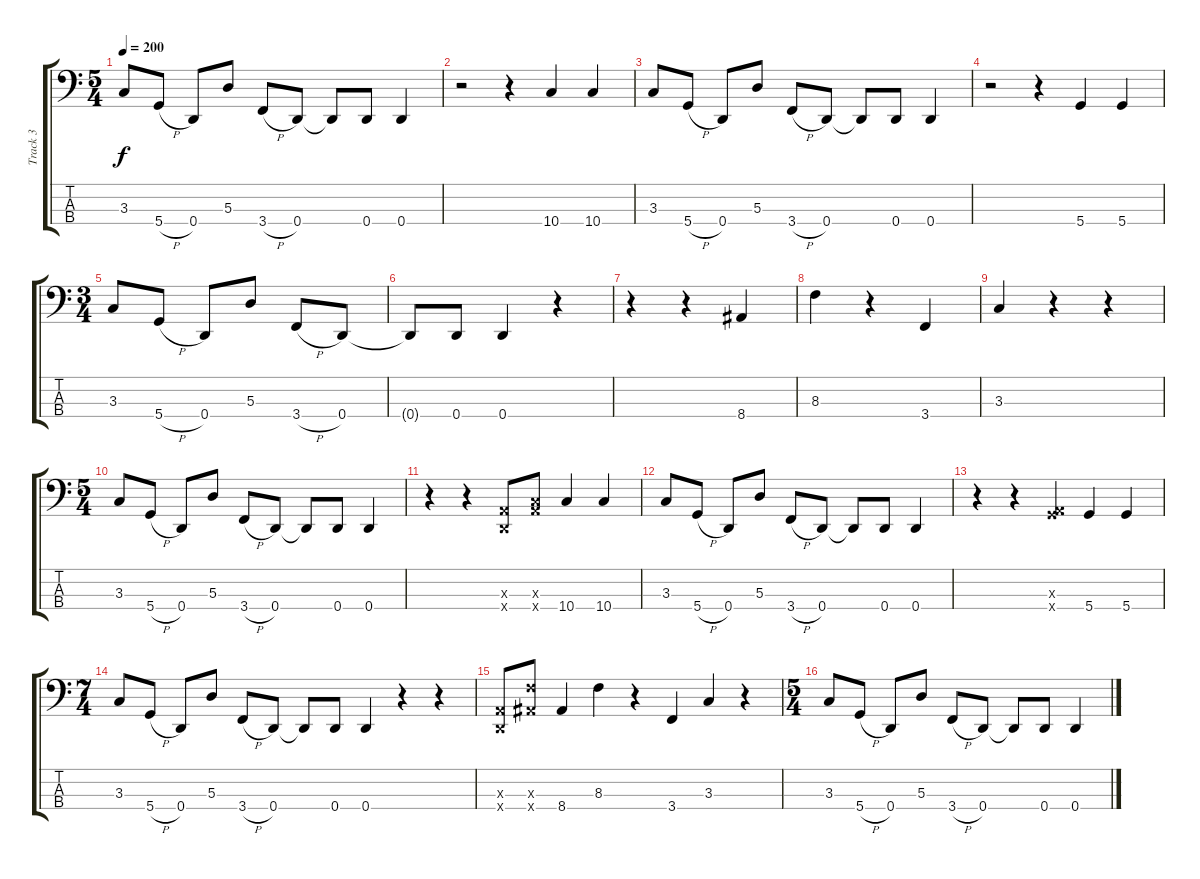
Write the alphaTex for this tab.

\track ("Track 3" "Track 3") {instrument electricbasspick}
\staff {score tabs}
\tuning (G2 D2 A1 D1) {hide}
\ts (5 4)
\tempo 200
\clef f4
\ks c
3.3.8{dy f} 5.4{h}.8 0.4.8 5.3.8 3.4{h}.8 0.4.8 0.4{t}.8 0.4.8 0.4.4 |
r.2 r.4 10.4.4 10.4.4 |
3.3.8 5.4{h}.8 0.4.8 5.3.8 3.4{h}.8 0.4.8 0.4{t}.8 0.4.8 0.4.4 |
r.2 r.4 5.4.4 5.4.4 |
\ts (3 4)
3.3.8 5.4{h}.8 0.4.8 5.3.8 3.4{h}.8 0.4.8 |
0.4{t}.8 0.4.8 0.4.4 r.4 |
r.4 r.4 8.4.4 |
8.3.4 r.4 3.4.4 |
3.3.4 r.4 r.4 |
\ts (5 4)
3.3.8 5.4{h}.8 0.4.8 5.3.8 3.4{h}.8 0.4.8 0.4{t}.8 0.4.8 0.4.4 |
r.4 r.4 (0.3{x} 0.4{x}).8 (0.3{x} 10.4{x}).8 10.4.4 10.4.4 |
3.3.8 5.4{h}.8 0.4.8 5.3.8 3.4{h}.8 0.4.8 0.4{t}.8 0.4.8 0.4.4 |
r.4 r.4 (0.3{x} 5.4{x}).4 5.4.4 5.4.4 |
\ts (7 4)
3.3.8 5.4{h}.8 0.4.8 5.3.8 3.4{h}.8 0.4.8 0.4{t}.8 0.4.8 0.4.4 r.4 r.4 |
(0.3{x} 0.4{x}).8 (8.3{x} 8.4{x}).8 8.4.4 8.3.4 r.4 3.4.4 3.3.4 r.4 |
\ts (5 4)
3.3.8 5.4{h}.8 0.4.8 5.3.8 3.4{h}.8 0.4.8 0.4{t}.8 0.4.8 0.4.4
